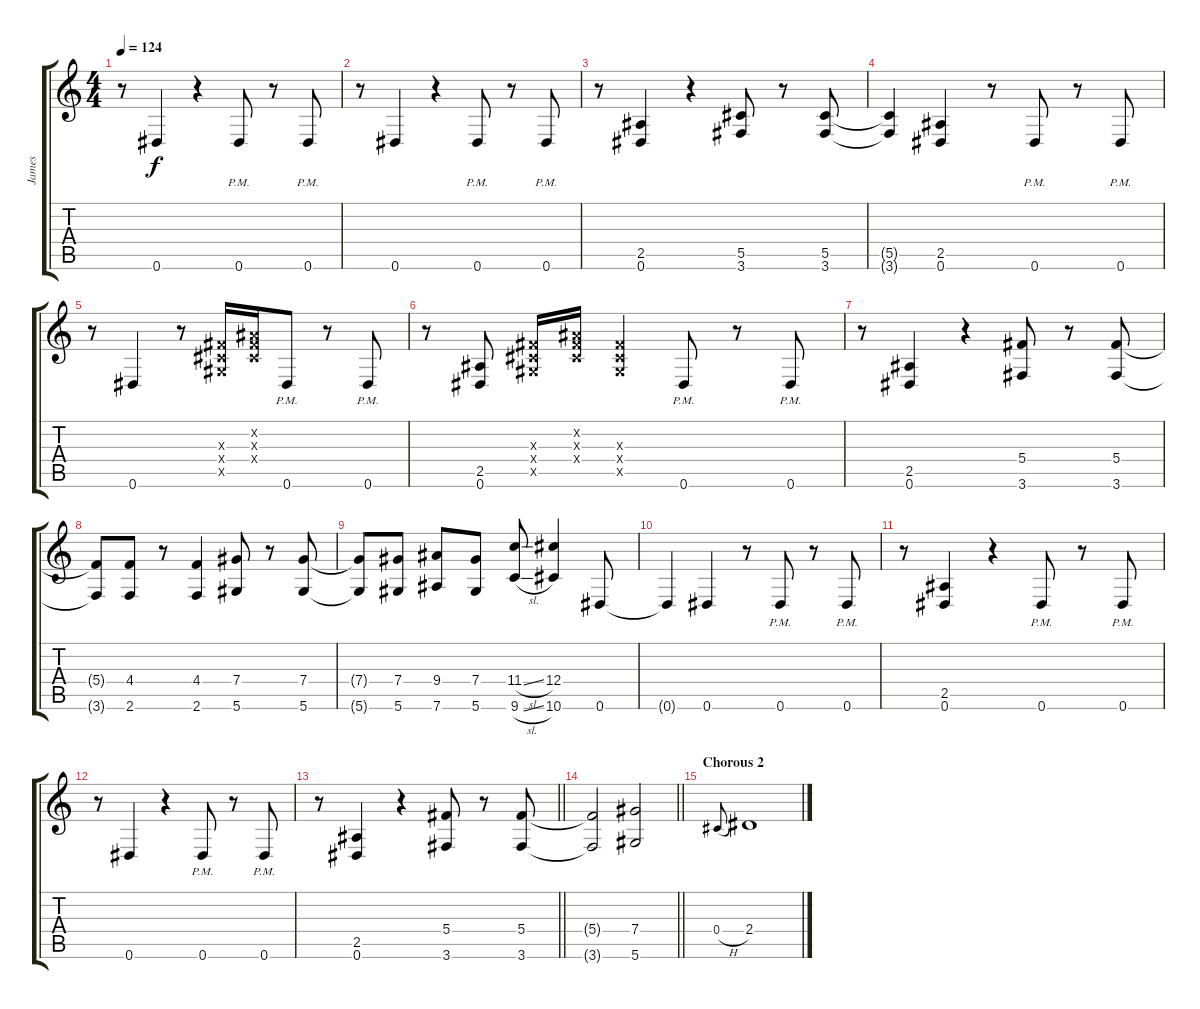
\track ("James" "James") {instrument distortionguitar}
\staff {score tabs}
\tuning (Eb4 Bb3 Gb3 Db3 Ab2 Eb2) {hide}
\ts (4 4)
\tempo 124
\clef g2
\ks c
r.8{dy f} 0.6.4 r.4 0.6{pm}.8 r.8 0.6{pm}.8 |
r.8 0.6.4 r.4 0.6{pm}.8 r.8 0.6{pm}.8 |
r.8 (2.5 0.6).4 r.4 (5.5 3.6).8 r.8 (5.5 3.6).8 |
(5.5{t} 3.6{t}).4 (2.5 0.6).4 r.8 0.6{pm}.8 r.8 0.6{pm}.8 |
r.8 0.6.4 r.8 (0.3{x} 0.4{x} 0.5{x}).16 (0.2{x} 0.3{x} 0.4{x}).16 0.6{pm}.8 r.8 0.6{pm}.8 |
r.8 (2.5 0.6).8 (0.3{x} 0.4{x} 0.5{x}).16 (0.2{x} 0.3{x} 0.4{x}).16 (0.3{x} 0.4{x} 0.5{x}).4 0.6{pm}.8 r.8 0.6{pm}.8 |
r.8 (2.5 0.6).4 r.4 (5.4 3.6).8 r.8 (5.4 3.6).8 |
(5.4{t} 3.6{t}).8 (4.4 2.6).8 r.8 (4.4 2.6).4 (7.4 5.6).8 r.8 (7.4 5.6).8 |
(7.4{t} 5.6{t}).8 (7.4 5.6).8 (9.4 7.6).8 (7.4 5.6).8 (11.4{sl} 9.6{sl}).8 (12.4 10.6).4 0.6.8 |
0.6{t}.4 0.6.4 r.8 0.6{pm}.8 r.8 0.6{pm}.8 |
r.8 (2.5 0.6).4 r.4 0.6{pm}.8 r.8 0.6{pm}.8 |
r.8 0.6.4 r.4 0.6{pm}.8 r.8 0.6{pm}.8 |
\barLineRight lightlight
r.8 (2.5 0.6).4 r.4 (5.4 3.6).8 r.8 (5.4 3.6).8 |
\barLineRight lightlight
(5.4{t} 3.6{t}).2 (7.4 5.6).2 |
\section ("" "Chorous 2")
0.4{h}.8{gr onbeat} 2.4.1{volume 0}
